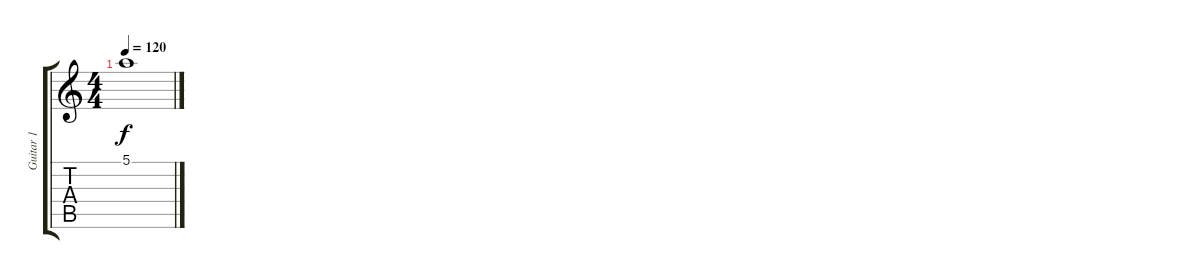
\track ("Guitar 1" "Guitar 1") {instrument acousticguitarsteel}
\staff {score tabs}
\tuning (E4 B3 G3 D3 A2 E2) {hide}
\ts (4 4)
\tempo 120
\clef g2
\ks c
5.1.1{dy f}
